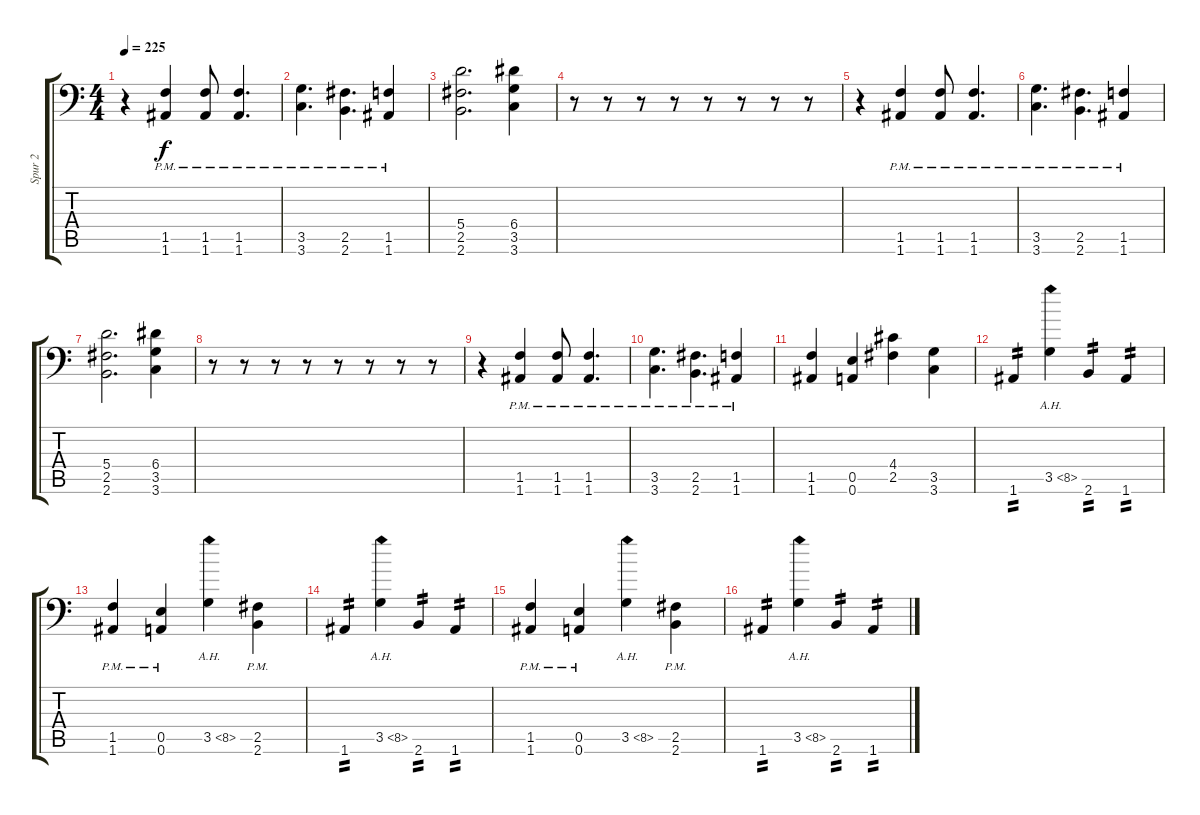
\track ("Spur 2" "Spur 2") {instrument distortionguitar}
\staff {score tabs}
\tuning (B3 Gb3 D3 A2 E2 A1) {hide}
\ts (4 4)
\tempo 225
\clef f4
\ks c
r.4{dy f} (1.5{pm} 1.6{pm}).4 (1.5{pm} 1.6{pm}).8 (1.5{pm} 1.6{pm}).4{d} |
(3.5{pm} 3.6{pm}).4{d} (2.5{pm} 2.6{pm}).4{d} (1.5{pm} 1.6{pm}).4 |
(5.4 2.5 2.6).2{d} (6.4 3.5 3.6).4 |
r.8 r.8 r.8 r.8 r.8 r.8 r.8 r.8 |
r.4 (1.5{pm} 1.6{pm}).4 (1.5{pm} 1.6{pm}).8 (1.5{pm} 1.6{pm}).4{d} |
(3.5{pm} 3.6{pm}).4{d} (2.5{pm} 2.6{pm}).4{d} (1.5{pm} 1.6{pm}).4 |
(5.4 2.5 2.6).2{d} (6.4 3.5 3.6).4 |
r.8 r.8 r.8 r.8 r.8 r.8 r.8 r.8 |
r.4 (1.5{pm} 1.6{pm}).4 (1.5{pm} 1.6{pm}).8 (1.5{pm} 1.6{pm}).4{d} |
(3.5{pm} 3.6{pm}).4{d} (2.5{pm} 2.6{pm}).4{d} (1.5{pm} 1.6{pm}).4 |
(1.5 1.6).4 (0.5 0.6).4 (4.4 2.5).4 (3.5 3.6).4 |
1.6.4{tp 2} 3.5{ah 5}.4 2.6.4{tp 2} 1.6.4{tp 2} |
(1.5{pm} 1.6{pm}).4 (0.5{pm} 0.6{pm}).4 3.5{ah 5}.4 (2.5{pm} 2.6{pm}).4 |
1.6.4{tp 2} 3.5{ah 5}.4 2.6.4{tp 2} 1.6.4{tp 2} |
(1.5{pm} 1.6{pm}).4 (0.5{pm} 0.6{pm}).4 3.5{ah 5}.4 (2.5{pm} 2.6{pm}).4 |
1.6.4{tp 2} 3.5{ah 5}.4 2.6.4{tp 2} 1.6.4{tp 2}
